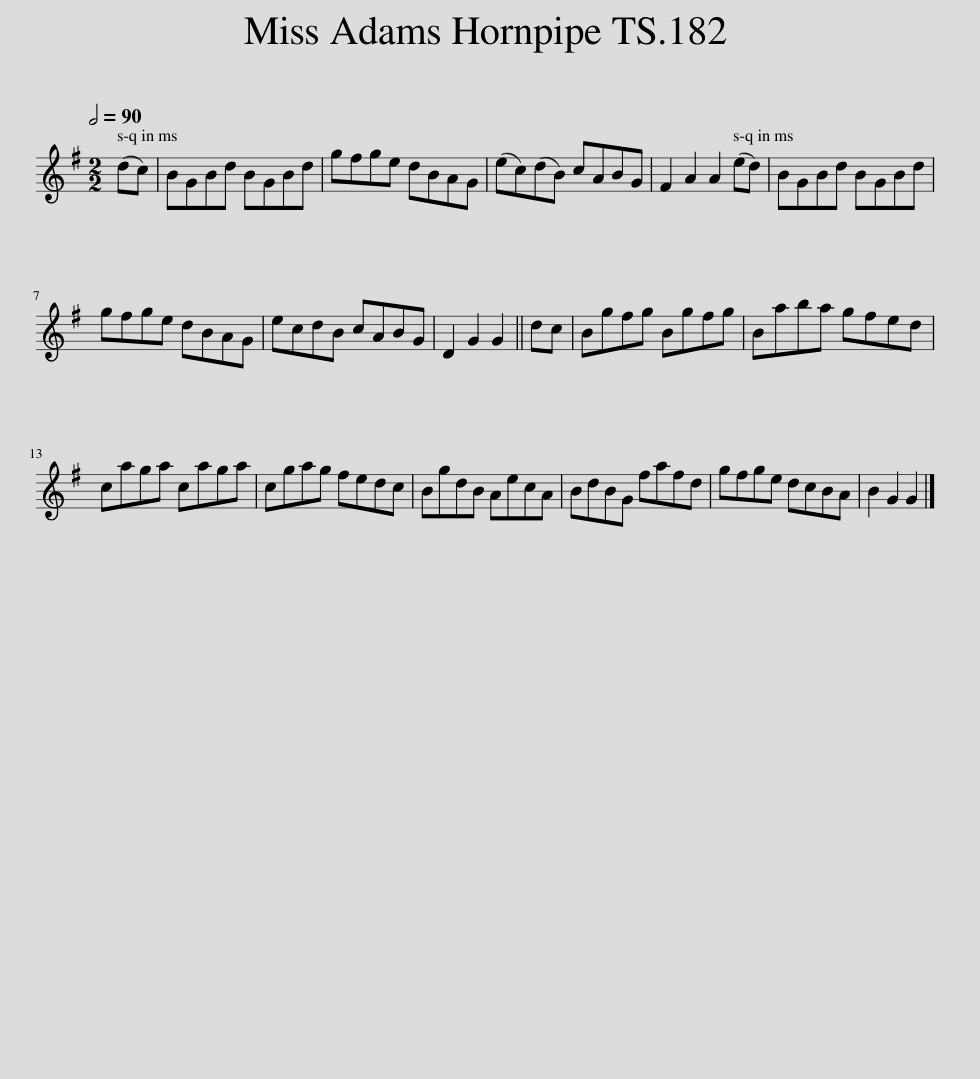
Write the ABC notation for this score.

X:1
L:1/8
Q:1/2=90
M:2/2
I:linebreak $
K:G
V:1 treble
V:1
 (dc) | BGBd BGBd | gfge dBAG | (ec)(dB) cABG | F2 A2 A2 (ed) | %5
 BGBd BGBd |$ gfge dBAG | ecdB cABG | D2 G2 G2 || dc | %10
 Bgfg Bgfg | Baba gfed |$ caga caga | cgag fedc | BgdB AecA | %15
 BdBG fafd | gfge dcBA | B2 G2 G2 |] %18
